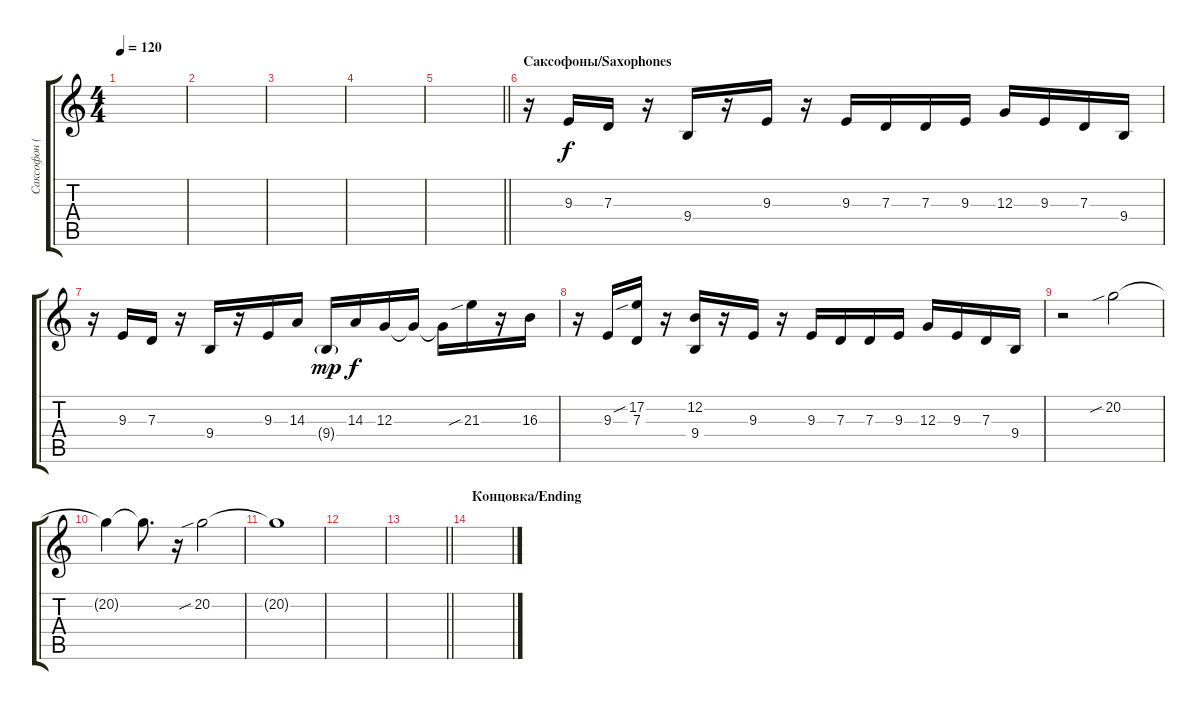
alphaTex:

\track ("Саксофон (эхо)/Sax (echo)" "Саксофон (") {instrument altosax}
\staff {score tabs}
\tuning (E4 B3 G3 D3 A2 E2) {hide}
\ts (4 4)
\tempo 120
\clef g2
\ks c
|
|
|
|
\barLineRight lightlight
|
\section ("" "Саксофоны/Saxophones")
r.16 9.3.16 7.3.16 r.16 9.4.16 r.16 9.3.16 r.16 9.3.16 7.3.16 7.3.16 9.3.16 12.3.16 9.3.16 7.3.16 9.4.16 |
r.16 9.3.16 7.3.16 r.16 9.4.16 r.16 9.3.16 14.3.16 9.4{g}.16{dy mp} 14.3.16{dy f} 12.3.16 12.3{t}.16 12.3{t}.16 21.3{sib}.16 r.16 16.3.16 |
r.16 9.3.16 (17.2{sib} 7.3).16 r.16 (12.2 9.4).16 r.16 9.3.16 r.16 9.3.16 7.3.16 7.3.16 9.3.16 12.3.16 9.3.16 7.3.16 9.4.16 |
r.2 20.2{sib}.2{volume 0} |
20.2{t}.4 20.2{t}.8{d} r.16 20.2{sib}.2 |
20.2{t}.1 |
|
\barLineRight lightlight
|
\section ("" "Концовка/Ending")
